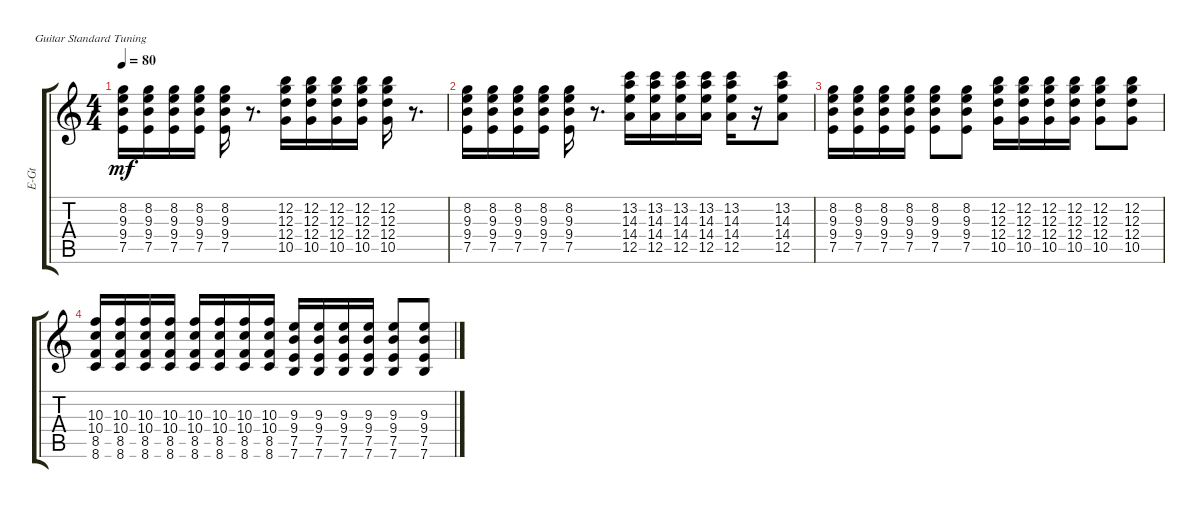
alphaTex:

\defaultSystemsLayout 4
\bracketExtendMode groupsimilarinstruments
\multiTrackTrackNamePolicy hidden
\otherSystemsTrackNameOrientation horizontal
\track ("Varible" "E-Gt") {mute multiBarRest instrument distortionguitar}
\staff {score tabs}
\tuning (E4 B3 G3 D3 A2 E2)
\ts (4 4)
\tempo 80
\clef g2
\ks c
(7.5 9.3 9.4 8.2).16{dy mf} (7.5 9.3 9.4 8.2).16 (7.5 9.3 9.4 8.2).16 (7.5 9.3 9.4 8.2).16 (7.5 9.3 9.4 8.2).16 r.8{d} (10.5 12.3 12.4 12.2).16 (10.5 12.3 12.4 12.2).16 (10.5 12.3 12.4 12.2).16 (10.5 12.3 12.4 12.2).16 (10.5 12.3 12.4 12.2).16 r.8{d} |
(7.5 9.3 9.4 8.2).16 (7.5 9.3 9.4 8.2).16 (7.5 9.3 9.4 8.2).16 (7.5 9.3 9.4 8.2).16 (7.5 9.3 9.4 8.2).16 r.8{d} (12.5 14.3 14.4 13.2).16 (12.5 14.3 14.4 13.2).16 (12.5 14.3 14.4 13.2).16 (12.5 14.3 14.4 13.2).16 (12.5 14.3 14.4 13.2).16 r.16 (12.5 14.3 14.4 13.2).8 |
(7.5 9.3 9.4 8.2).16 (7.5 9.3 9.4 8.2).16 (7.5 9.3 9.4 8.2).16 (7.5 9.3 9.4 8.2).16 (7.5 9.3 9.4 8.2).8 (7.5 9.3 9.4 8.2).8 (10.5 12.3 12.4 12.2).16 (10.5 12.3 12.4 12.2).16 (10.5 12.3 12.4 12.2).16 (10.5 12.3 12.4 12.2).16 (10.5 12.3 12.4 12.2).8 (10.5 12.3 12.4 12.2).8 |
(8.6 10.4 8.5 10.3).16 (8.6 10.4 8.5 10.3).16 (8.6 10.4 8.5 10.3).16 (8.6 10.4 8.5 10.3).16 (8.6 10.4 8.5 10.3).16 (8.6 10.4 8.5 10.3).16 (8.6 10.4 8.5 10.3).16 (8.6 10.4 8.5 10.3).16 (7.6 9.4 7.5 9.3).16 (7.6 9.4 7.5 9.3).16 (7.6 9.4 7.5 9.3).16 (7.6 9.4 7.5 9.3).16 (7.6 7.5 9.3 9.4).8 (7.6 7.5 9.3 9.4).8
